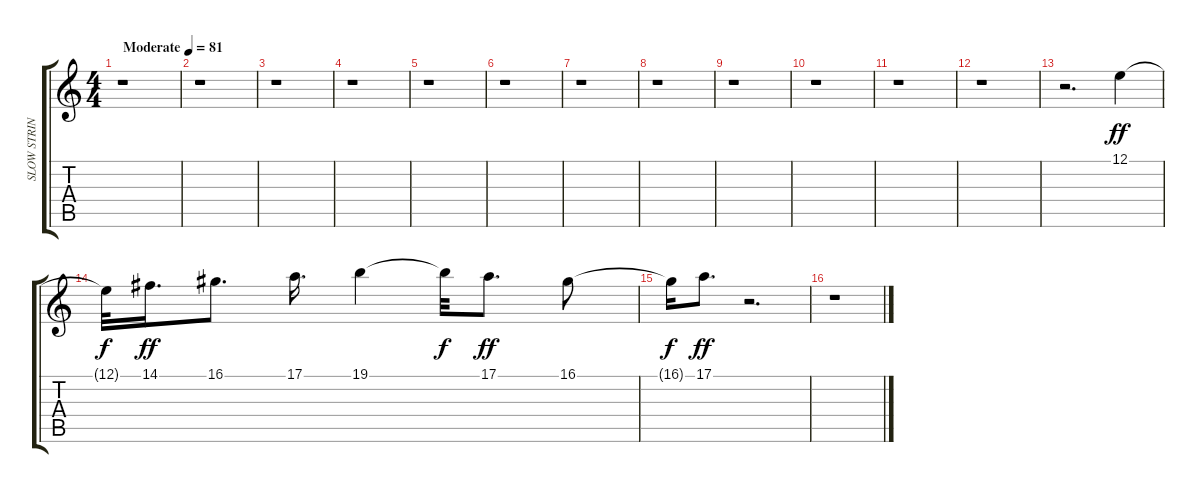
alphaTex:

\track ("SLOW STRING." "SLOW STRIN") {instrument stringensemble1}
\staff {score tabs}
\tuning (E4 B3 G3 D3 A2 E2) {hide}
\ts (4 4)
\tempo (81 "Moderate")
\clef g2
\ks c
r.1{dy ff instrument stringensemble1} |
r.1 |
r.1 |
r.1 |
r.1 |
r.1 |
r.1 |
r.1 |
r.1 |
r.1 |
r.1 |
r.1 |
r.2{d} 12.1.4 |
12.1{t}.32{dy f} 14.1.16{d dy ff} 16.1.8{d} 17.1.16{d} 19.1.4 19.1{t}.32{dy f} 17.1.8{d dy ff} 16.1.8 |
16.1{t}.16{dy f} 17.1.8{d dy ff} r.2{d} |
r.1
